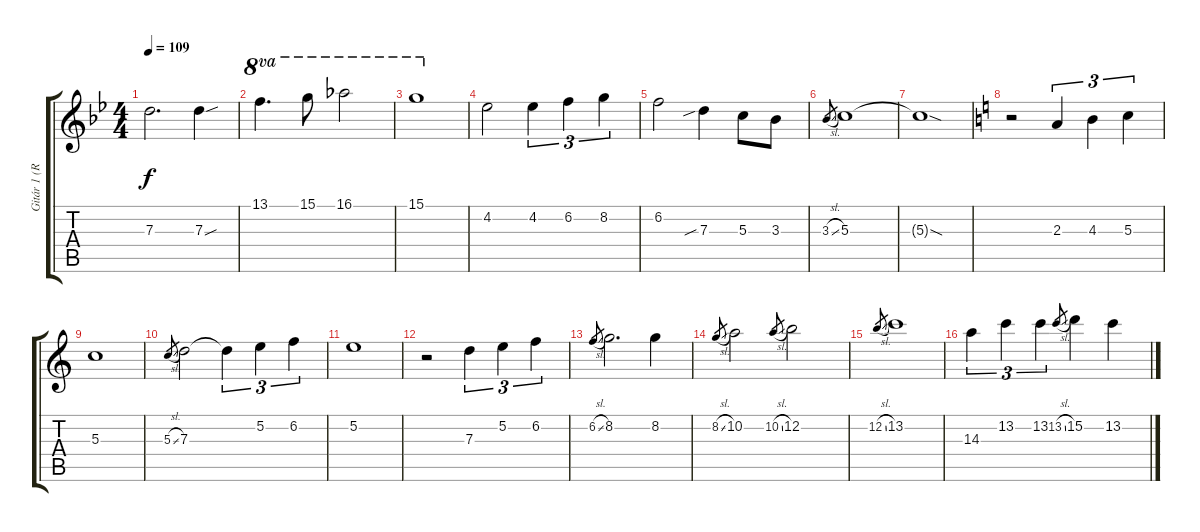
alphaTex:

\track ("Gitár 1 (Ritchie Blackmore)" "Gitár 1 (R") {instrument distortionguitar}
\staff {score tabs}
\tuning (E4 B3 G3 D3 A2 E2) {hide}
\ts (4 4)
\tempo 109
\clef g2
\ks bb
7.3.2{d dy f} 7.3{sou}.4 |
13.1.4{d ot 8va} 15.1.8{ot 8va} 16.1.2{ot 8va} |
15.1.1{ot 8va} |
4.2.2 4.2.4{tu (3 2)} 6.2.4{tu (3 2)} 8.2.4{tu (3 2)} |
6.2.2 7.3{sib}.4 5.3.8 3.3.8 |
3.3{sl}.8{gr} 5.3.1 |
5.3{sod t}.1 |
\ks c
r.2 2.3.4{tu (3 2)} 4.3.4{tu (3 2)} 5.3.4{tu (3 2)} |
5.3.1 |
5.3{sl}.8{gr} 7.3.2 7.3{t}.4{tu (3 2)} 5.2.4{tu (3 2)} 6.2.4{tu (3 2)} |
5.2.1 |
r.2 7.3.4{tu (3 2)} 5.2.4{tu (3 2)} 6.2.4{tu (3 2)} |
6.2{sl}.8{gr} 8.2.2{d} 8.2.4 |
8.2{sl}.8{gr} 10.2.2 10.2{sl}.8{gr} 12.2.2 |
12.2{sl}.8{gr} 13.2.1 |
14.3.4{tu (3 2)} 13.2.4{tu (3 2)} 13.2.4{tu (3 2)} 13.2{sl}.8{gr} 15.2.4 13.2.4
